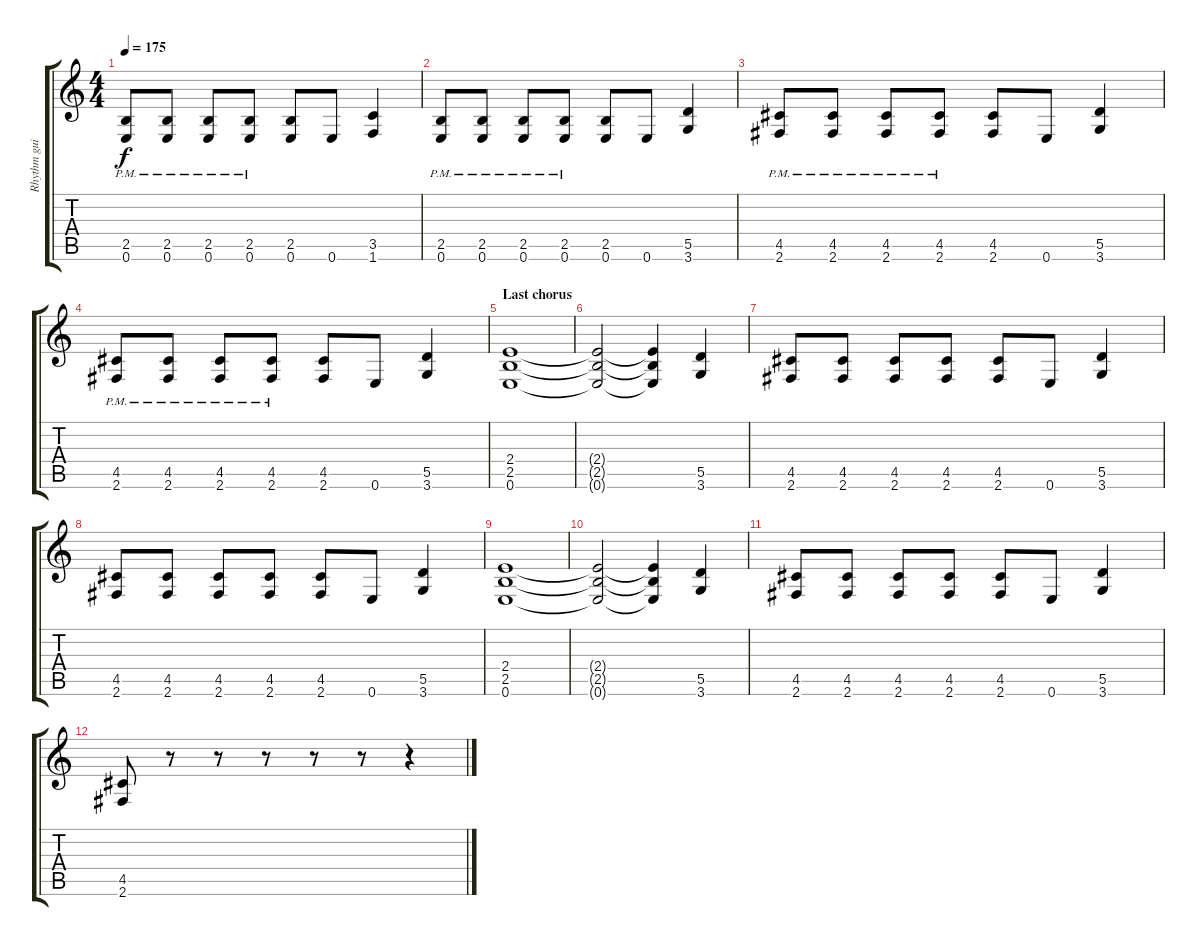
\track ("Rhythm guitar" "Rhythm gui") {instrument overdrivenguitar}
\staff {score tabs}
\tuning (E4 B3 G3 D3 A2 E2) {hide}
\ts (4 4)
\tempo 175
\clef g2
\ks c
(2.5{pm} 0.6{pm}).8{dy f} (2.5{pm} 0.6{pm}).8 (2.5{pm} 0.6{pm}).8 (2.5{pm} 0.6{pm}).8 (2.5 0.6).8 0.6.8 (3.5 1.6).4 |
(2.5{pm} 0.6{pm}).8 (2.5{pm} 0.6{pm}).8 (2.5{pm} 0.6{pm}).8 (2.5{pm} 0.6{pm}).8 (2.5 0.6).8 0.6.8 (5.5 3.6).4 |
(4.5{pm} 2.6{pm}).8 (4.5{pm} 2.6{pm}).8 (4.5{pm} 2.6{pm}).8 (4.5{pm} 2.6{pm}).8 (4.5 2.6).8 0.6.8 (5.5 3.6).4 |
(4.5{pm} 2.6{pm}).8 (4.5{pm} 2.6{pm}).8 (4.5{pm} 2.6{pm}).8 (4.5{pm} 2.6{pm}).8 (4.5 2.6).8 0.6.8 (5.5 3.6).4 |
\section ("" "Last chorus")
(2.4 2.5 0.6).1 |
(2.4{t} 2.5{t} 0.6{t}).2 (2.4{t} 2.5{t} 0.6{t}).4 (5.5 3.6).4 |
(4.5 2.6).8 (4.5 2.6).8 (4.5 2.6).8 (4.5 2.6).8 (4.5 2.6).8 0.6.8 (5.5 3.6).4 |
(4.5 2.6).8 (4.5 2.6).8 (4.5 2.6).8 (4.5 2.6).8 (4.5 2.6).8 0.6.8 (5.5 3.6).4 |
(2.4 2.5 0.6).1 |
(2.4{t} 2.5{t} 0.6{t}).2 (2.4{t} 2.5{t} 0.6{t}).4 (5.5 3.6).4 |
(4.5 2.6).8 (4.5 2.6).8 (4.5 2.6).8 (4.5 2.6).8 (4.5 2.6).8 0.6.8 (5.5 3.6).4 |
(4.5 2.6).8 r.8 r.8 r.8 r.8 r.8 r.4
